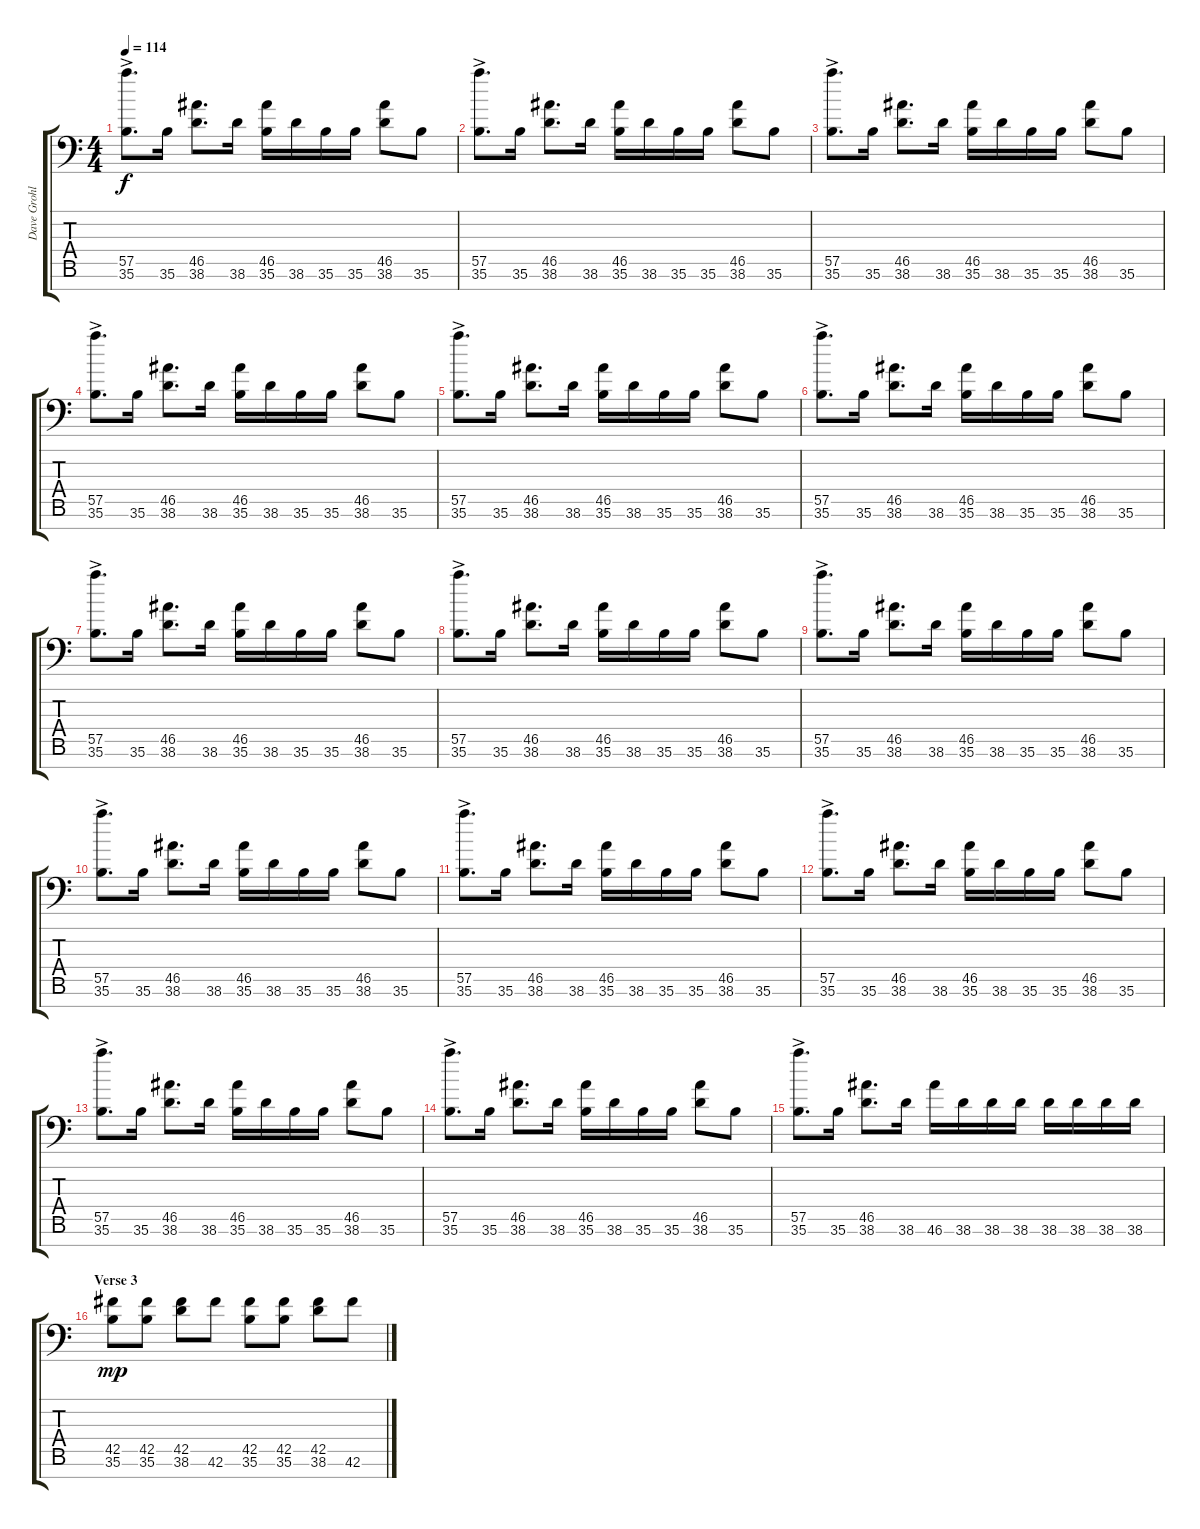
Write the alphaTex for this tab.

\track ("Dave Grohl - Drums" "Dave Grohl") {instrument acousticgrandpiano}
\staff {score tabs}
\tuning (C-1 C-1 C-1 C-1 C-1 C-1 C-1) {hide}
\ts (4 4)
\tempo 114
\clef f4
\ks c
(57.5{ac} 35.6).8{d dy f} 35.6.16 (46.5 38.6).8{d} 38.6.16 (46.5 35.6).16 38.6.16 35.6.16 35.6.16 (46.5 38.6).8 35.6.8 |
(57.5{ac} 35.6).8{d} 35.6.16 (46.5 38.6).8{d} 38.6.16 (46.5 35.6).16 38.6.16 35.6.16 35.6.16 (46.5 38.6).8 35.6.8 |
(57.5{ac} 35.6).8{d} 35.6.16 (46.5 38.6).8{d} 38.6.16 (46.5 35.6).16 38.6.16 35.6.16 35.6.16 (46.5 38.6).8 35.6.8 |
(57.5{ac} 35.6).8{d} 35.6.16 (46.5 38.6).8{d} 38.6.16 (46.5 35.6).16 38.6.16 35.6.16 35.6.16 (46.5 38.6).8 35.6.8 |
(57.5{ac} 35.6).8{d} 35.6.16 (46.5 38.6).8{d} 38.6.16 (46.5 35.6).16 38.6.16 35.6.16 35.6.16 (46.5 38.6).8 35.6.8 |
(57.5{ac} 35.6).8{d} 35.6.16 (46.5 38.6).8{d} 38.6.16 (46.5 35.6).16 38.6.16 35.6.16 35.6.16 (46.5 38.6).8 35.6.8 |
(57.5{ac} 35.6).8{d} 35.6.16 (46.5 38.6).8{d} 38.6.16 (46.5 35.6).16 38.6.16 35.6.16 35.6.16 (46.5 38.6).8 35.6.8 |
(57.5{ac} 35.6).8{d} 35.6.16 (46.5 38.6).8{d} 38.6.16 (46.5 35.6).16 38.6.16 35.6.16 35.6.16 (46.5 38.6).8 35.6.8 |
(57.5{ac} 35.6).8{d} 35.6.16 (46.5 38.6).8{d} 38.6.16 (46.5 35.6).16 38.6.16 35.6.16 35.6.16 (46.5 38.6).8 35.6.8 |
(57.5{ac} 35.6).8{d} 35.6.16 (46.5 38.6).8{d} 38.6.16 (46.5 35.6).16 38.6.16 35.6.16 35.6.16 (46.5 38.6).8 35.6.8 |
(57.5{ac} 35.6).8{d} 35.6.16 (46.5 38.6).8{d} 38.6.16 (46.5 35.6).16 38.6.16 35.6.16 35.6.16 (46.5 38.6).8 35.6.8 |
(57.5{ac} 35.6).8{d} 35.6.16 (46.5 38.6).8{d} 38.6.16 (46.5 35.6).16 38.6.16 35.6.16 35.6.16 (46.5 38.6).8 35.6.8 |
(57.5{ac} 35.6).8{d} 35.6.16 (46.5 38.6).8{d} 38.6.16 (46.5 35.6).16 38.6.16 35.6.16 35.6.16 (46.5 38.6).8 35.6.8 |
(57.5{ac} 35.6).8{d} 35.6.16 (46.5 38.6).8{d} 38.6.16 (46.5 35.6).16 38.6.16 35.6.16 35.6.16 (46.5 38.6).8 35.6.8 |
(57.5{ac} 35.6).8{d} 35.6.16 (46.5 38.6).8{d} 38.6.16 46.6.16 38.6.16 38.6.16 38.6.16 38.6.16 38.6.16 38.6.16 38.6.16 |
\section ("" "Verse 3")
(42.5 35.6).8{dy mp} (42.5 35.6).8 (42.5 38.6).8 42.6.8 (42.5 35.6).8 (42.5 35.6).8 (42.5 38.6).8 42.6.8
